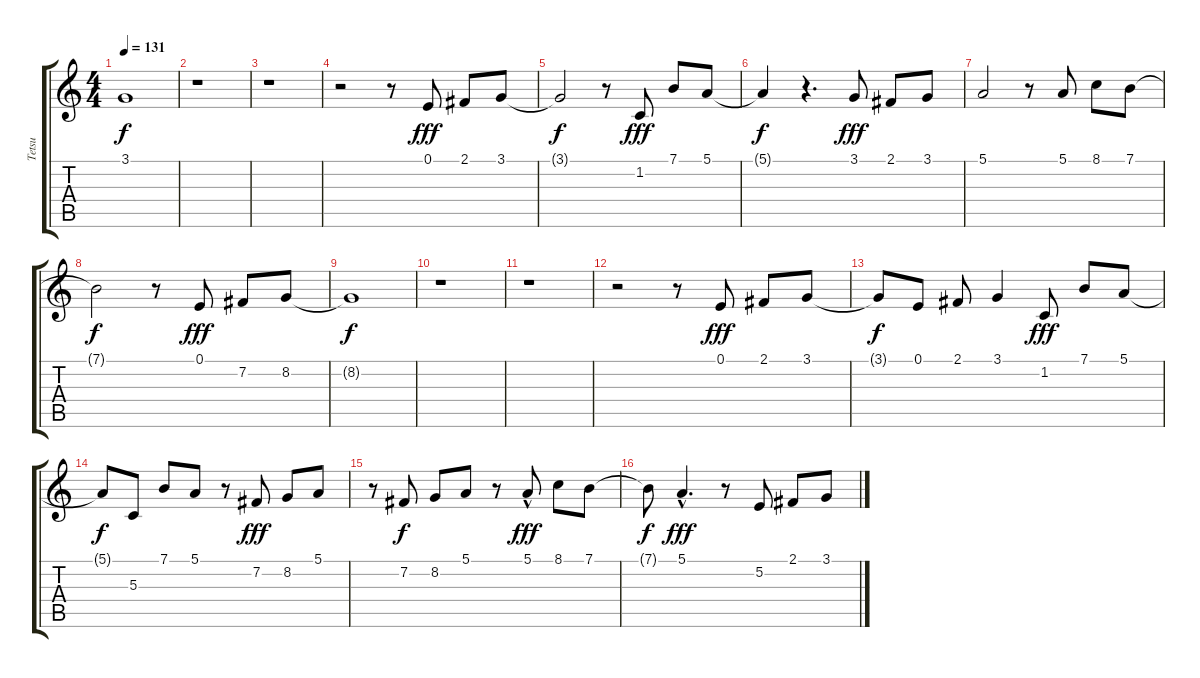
\track ("Tetsu" "Tetsu") {instrument synthvoice}
\staff {score tabs}
\tuning (E4 B3 G3 D3 A2 E2) {hide}
\ts (4 4)
\tempo 131
\clef g2
\ks c
3.1{t}.1{dy f} |
r.1 |
r.1 |
r.2 r.8 0.1.8{dy fff} 2.1.8 3.1.8 |
3.1{t}.2{dy f} r.8 1.2.8{dy fff} 7.1.8 5.1.8 |
5.1{t}.4{dy f} r.4{d} 3.1.8{dy fff} 2.1.8 3.1.8 |
5.1.2 r.8 5.1.8 8.1.8 7.1.8 |
7.1{t}.2{dy f} r.8 0.1.8{dy fff} 7.2.8 8.2.8 |
8.2{t}.1{dy f} |
r.1 |
r.1 |
r.2 r.8 0.1.8{dy fff} 2.1.8 3.1.8 |
3.1{t}.8{dy f} 0.1.8 2.1.8 3.1.4 1.2.8{dy fff} 7.1.8 5.1.8 |
5.1{t}.8{dy f} 5.3.8 7.1.8 5.1.8 r.8 7.2.8{dy fff} 8.2.8 5.1.8 |
r.8 7.2.8{dy f} 8.2.8 5.1.8 r.8 5.1{hac}.8{dy fff} 8.1.8 7.1.8 |
7.1{t}.8{dy f} 5.1{hac}.4{d dy fff} r.8 5.2.8 2.1.8 3.1.8
